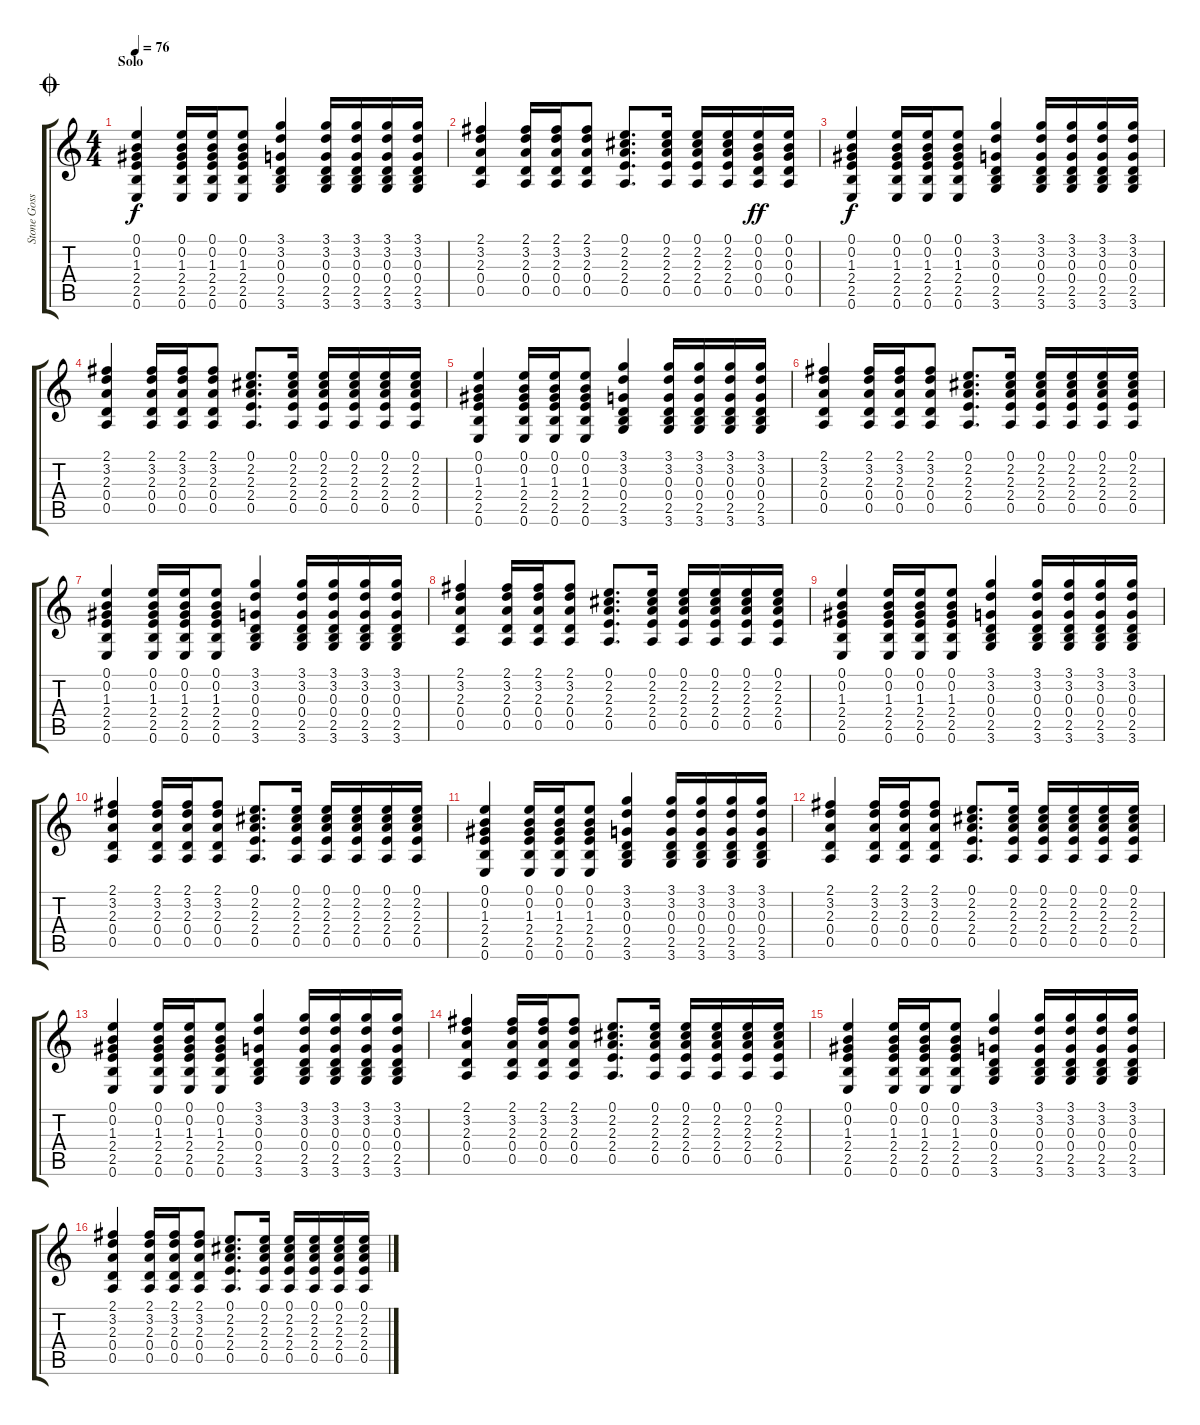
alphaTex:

\track ("Stone Gossard" "Stone Goss") {instrument acousticguitarsteel}
\staff {score tabs}
\tuning (E4 B3 G3 D3 A2 E2) {hide}
\ts (4 4)
\section ("" "Solo")
\jump coda
\tempo 76
\clef g2
\ks c
(0.1 0.2 1.3 2.4 2.5 0.6).4{dy f volume 5} (0.1 0.2 1.3 2.4 2.5 0.6).16 (0.1 0.2 1.3 2.4 2.5 0.6).16 (0.1 0.2 1.3 2.4 2.5 0.6).8 (3.1 3.2 0.3 0.4 2.5 3.6).4 (3.1 3.2 0.3 0.4 2.5 3.6).16 (3.1 3.2 0.3 0.4 2.5 3.6).16 (3.1 3.2 0.3 0.4 2.5 3.6).16 (3.1 3.2 0.3 0.4 2.5 3.6).16 |
(2.1 3.2 2.3 0.4 0.5).4 (2.1 3.2 2.3 0.4 0.5).16 (2.1 3.2 2.3 0.4 0.5).16 (2.1 3.2 2.3 0.4 0.5).8 (0.1 2.2 2.3 2.4 0.5).8{d} (0.1 2.2 2.3 2.4 0.5).16 (0.1 2.2 2.3 2.4 0.5).16 (0.1 2.2 2.3 2.4 0.5).16 (0.1 0.2 0.3 0.4 0.5).16{dy ff} (0.1 0.2 0.3 0.4 0.5).16 |
(0.1 0.2 1.3 2.4 2.5 0.6).4{dy f} (0.1 0.2 1.3 2.4 2.5 0.6).16 (0.1 0.2 1.3 2.4 2.5 0.6).16 (0.1 0.2 1.3 2.4 2.5 0.6).8 (3.1 3.2 0.3 0.4 2.5 3.6).4 (3.1 3.2 0.3 0.4 2.5 3.6).16 (3.1 3.2 0.3 0.4 2.5 3.6).16 (3.1 3.2 0.3 0.4 2.5 3.6).16 (3.1 3.2 0.3 0.4 2.5 3.6).16 |
(2.1 3.2 2.3 0.4 0.5).4 (2.1 3.2 2.3 0.4 0.5).16 (2.1 3.2 2.3 0.4 0.5).16 (2.1 3.2 2.3 0.4 0.5).8 (0.1 2.2 2.3 2.4 0.5).8{d} (0.1 2.2 2.3 2.4 0.5).16 (0.1 2.2 2.3 2.4 0.5).16 (0.1 2.2 2.3 2.4 0.5).16 (0.1 2.2 2.3 2.4 0.5).16 (0.1 2.2 2.3 2.4 0.5).16 |
(0.1 0.2 1.3 2.4 2.5 0.6).4 (0.1 0.2 1.3 2.4 2.5 0.6).16 (0.1 0.2 1.3 2.4 2.5 0.6).16 (0.1 0.2 1.3 2.4 2.5 0.6).8 (3.1 3.2 0.3 0.4 2.5 3.6).4 (3.1 3.2 0.3 0.4 2.5 3.6).16 (3.1 3.2 0.3 0.4 2.5 3.6).16 (3.1 3.2 0.3 0.4 2.5 3.6).16 (3.1 3.2 0.3 0.4 2.5 3.6).16 |
(2.1 3.2 2.3 0.4 0.5).4 (2.1 3.2 2.3 0.4 0.5).16 (2.1 3.2 2.3 0.4 0.5).16 (2.1 3.2 2.3 0.4 0.5).8 (0.1 2.2 2.3 2.4 0.5).8{d} (0.1 2.2 2.3 2.4 0.5).16 (0.1 2.2 2.3 2.4 0.5).16 (0.1 2.2 2.3 2.4 0.5).16 (0.1 2.2 2.3 2.4 0.5).16 (0.1 2.2 2.3 2.4 0.5).16 |
(0.1 0.2 1.3 2.4 2.5 0.6).4 (0.1 0.2 1.3 2.4 2.5 0.6).16 (0.1 0.2 1.3 2.4 2.5 0.6).16 (0.1 0.2 1.3 2.4 2.5 0.6).8 (3.1 3.2 0.3 0.4 2.5 3.6).4 (3.1 3.2 0.3 0.4 2.5 3.6).16 (3.1 3.2 0.3 0.4 2.5 3.6).16 (3.1 3.2 0.3 0.4 2.5 3.6).16 (3.1 3.2 0.3 0.4 2.5 3.6).16 |
(2.1 3.2 2.3 0.4 0.5).4 (2.1 3.2 2.3 0.4 0.5).16 (2.1 3.2 2.3 0.4 0.5).16 (2.1 3.2 2.3 0.4 0.5).8 (0.1 2.2 2.3 2.4 0.5).8{d} (0.1 2.2 2.3 2.4 0.5).16 (0.1 2.2 2.3 2.4 0.5).16 (0.1 2.2 2.3 2.4 0.5).16 (0.1 2.2 2.3 2.4 0.5).16 (0.1 2.2 2.3 2.4 0.5).16 |
(0.1 0.2 1.3 2.4 2.5 0.6).4 (0.1 0.2 1.3 2.4 2.5 0.6).16 (0.1 0.2 1.3 2.4 2.5 0.6).16 (0.1 0.2 1.3 2.4 2.5 0.6).8 (3.1 3.2 0.3 0.4 2.5 3.6).4 (3.1 3.2 0.3 0.4 2.5 3.6).16 (3.1 3.2 0.3 0.4 2.5 3.6).16 (3.1 3.2 0.3 0.4 2.5 3.6).16 (3.1 3.2 0.3 0.4 2.5 3.6).16 |
(2.1 3.2 2.3 0.4 0.5).4 (2.1 3.2 2.3 0.4 0.5).16 (2.1 3.2 2.3 0.4 0.5).16 (2.1 3.2 2.3 0.4 0.5).8 (0.1 2.2 2.3 2.4 0.5).8{d} (0.1 2.2 2.3 2.4 0.5).16 (0.1 2.2 2.3 2.4 0.5).16 (0.1 2.2 2.3 2.4 0.5).16 (0.1 2.2 2.3 2.4 0.5).16 (0.1 2.2 2.3 2.4 0.5).16 |
(0.1 0.2 1.3 2.4 2.5 0.6).4 (0.1 0.2 1.3 2.4 2.5 0.6).16 (0.1 0.2 1.3 2.4 2.5 0.6).16 (0.1 0.2 1.3 2.4 2.5 0.6).8 (3.1 3.2 0.3 0.4 2.5 3.6).4 (3.1 3.2 0.3 0.4 2.5 3.6).16 (3.1 3.2 0.3 0.4 2.5 3.6).16 (3.1 3.2 0.3 0.4 2.5 3.6).16 (3.1 3.2 0.3 0.4 2.5 3.6).16 |
(2.1 3.2 2.3 0.4 0.5).4 (2.1 3.2 2.3 0.4 0.5).16 (2.1 3.2 2.3 0.4 0.5).16 (2.1 3.2 2.3 0.4 0.5).8 (0.1 2.2 2.3 2.4 0.5).8{d} (0.1 2.2 2.3 2.4 0.5).16 (0.1 2.2 2.3 2.4 0.5).16 (0.1 2.2 2.3 2.4 0.5).16 (0.1 2.2 2.3 2.4 0.5).16 (0.1 2.2 2.3 2.4 0.5).16 |
(0.1 0.2 1.3 2.4 2.5 0.6).4 (0.1 0.2 1.3 2.4 2.5 0.6).16 (0.1 0.2 1.3 2.4 2.5 0.6).16 (0.1 0.2 1.3 2.4 2.5 0.6).8 (3.1 3.2 0.3 0.4 2.5 3.6).4 (3.1 3.2 0.3 0.4 2.5 3.6).16 (3.1 3.2 0.3 0.4 2.5 3.6).16 (3.1 3.2 0.3 0.4 2.5 3.6).16 (3.1 3.2 0.3 0.4 2.5 3.6).16 |
(2.1 3.2 2.3 0.4 0.5).4 (2.1 3.2 2.3 0.4 0.5).16 (2.1 3.2 2.3 0.4 0.5).16 (2.1 3.2 2.3 0.4 0.5).8 (0.1 2.2 2.3 2.4 0.5).8{d} (0.1 2.2 2.3 2.4 0.5).16 (0.1 2.2 2.3 2.4 0.5).16 (0.1 2.2 2.3 2.4 0.5).16 (0.1 2.2 2.3 2.4 0.5).16 (0.1 2.2 2.3 2.4 0.5).16 |
(0.1 0.2 1.3 2.4 2.5 0.6).4 (0.1 0.2 1.3 2.4 2.5 0.6).16 (0.1 0.2 1.3 2.4 2.5 0.6).16 (0.1 0.2 1.3 2.4 2.5 0.6).8 (3.1 3.2 0.3 0.4 2.5 3.6).4 (3.1 3.2 0.3 0.4 2.5 3.6).16 (3.1 3.2 0.3 0.4 2.5 3.6).16 (3.1 3.2 0.3 0.4 2.5 3.6).16 (3.1 3.2 0.3 0.4 2.5 3.6).16 |
(2.1 3.2 2.3 0.4 0.5).4 (2.1 3.2 2.3 0.4 0.5).16 (2.1 3.2 2.3 0.4 0.5).16 (2.1 3.2 2.3 0.4 0.5).8 (0.1 2.2 2.3 2.4 0.5).8{d} (0.1 2.2 2.3 2.4 0.5).16 (0.1 2.2 2.3 2.4 0.5).16 (0.1 2.2 2.3 2.4 0.5).16 (0.1 2.2 2.3 2.4 0.5).16 (0.1 2.2 2.3 2.4 0.5).16
